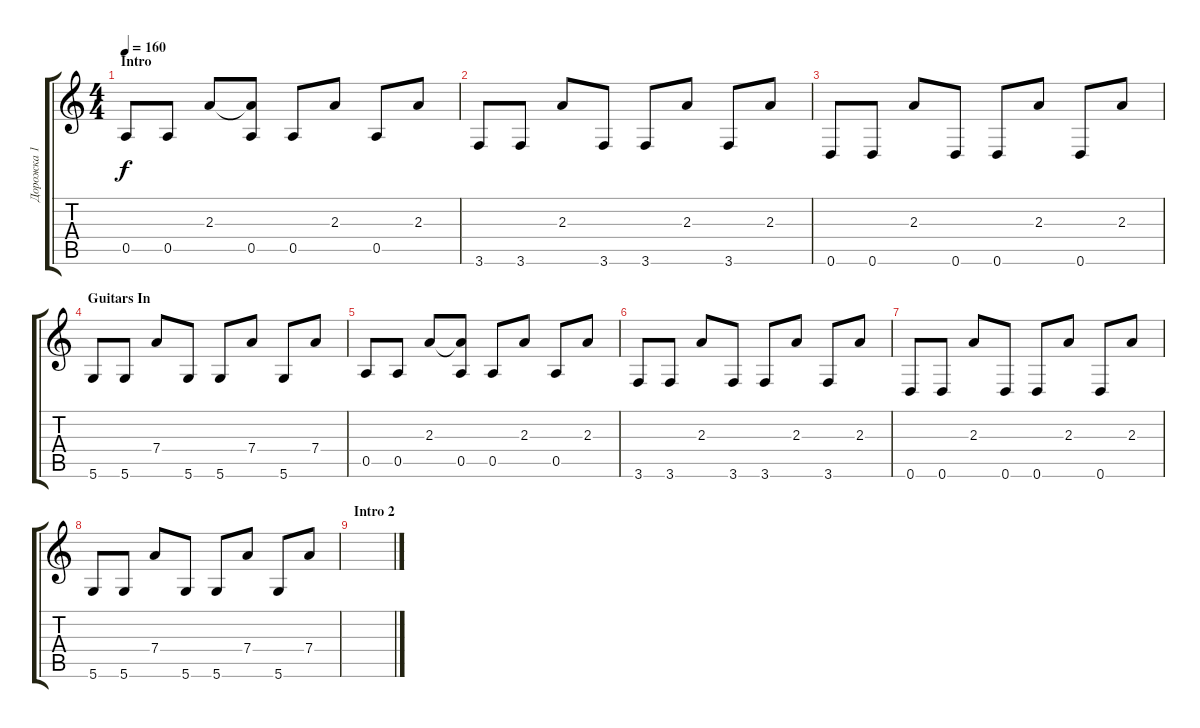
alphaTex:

\track ("Дорожка 1" "Дорожка 1") {instrument electricguitarclean}
\staff {score tabs}
\tuning (E4 B3 G3 D3 A2 D2) {hide}
\ts (4 4)
\section ("" "Intro")
\tempo 160
\clef g2
\ks c
0.5.8{dy f instrument electricguitarclean} 0.5.8 2.3.8 (2.3{t} 0.5).8 0.5.8 2.3.8 0.5.8 2.3.8 |
3.6.8 3.6.8 2.3.8 3.6.8 3.6.8 2.3.8 3.6.8 2.3.8 |
0.6.8 0.6.8 2.3.8 0.6.8 0.6.8 2.3.8 0.6.8 2.3.8 |
\section ("" "Guitars In")
5.6.8 5.6.8 7.4.8 5.6.8 5.6.8 7.4.8 5.6.8 7.4.8 |
0.5.8 0.5.8 2.3.8 (2.3{t} 0.5).8 0.5.8 2.3.8 0.5.8 2.3.8 |
3.6.8 3.6.8 2.3.8 3.6.8 3.6.8 2.3.8 3.6.8 2.3.8 |
0.6.8 0.6.8 2.3.8 0.6.8 0.6.8 2.3.8 0.6.8 2.3.8 |
5.6.8 5.6.8 7.4.8 5.6.8 5.6.8 7.4.8 5.6.8 7.4.8 |
\section ("" "Intro 2")
